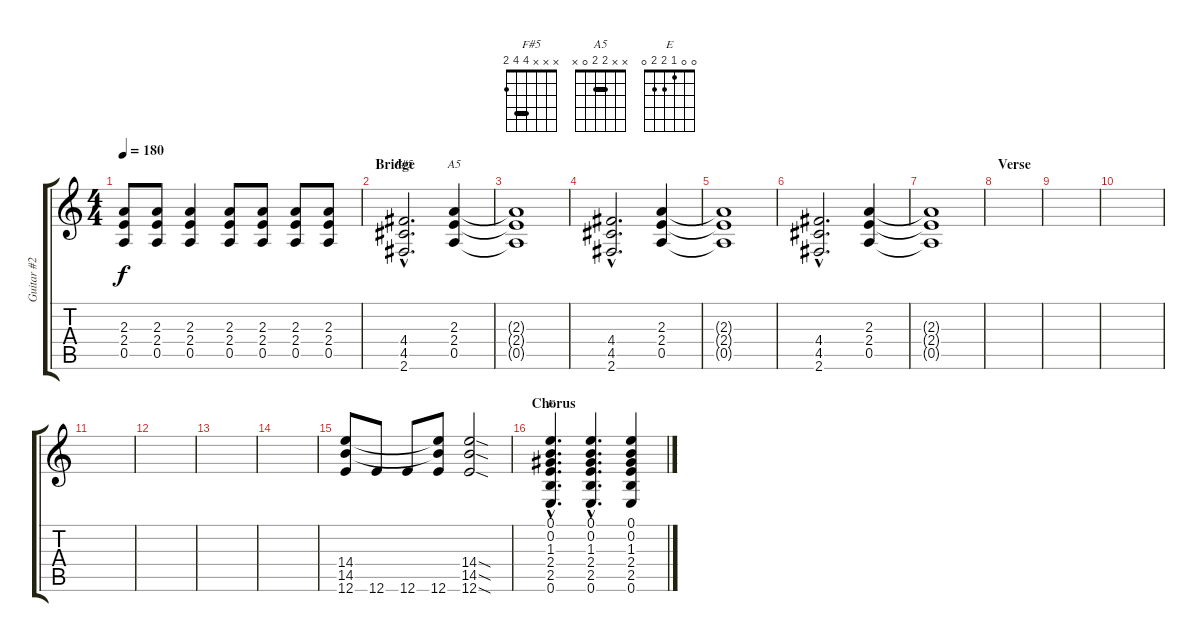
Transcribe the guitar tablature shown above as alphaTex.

\track ("Guitar #2" "Guitar #2") {instrument distortionguitar}
\staff {score tabs}
\tuning (E4 B3 G3 D3 A2 E2) {hide}
\chord ("F#5" x x x 4 4 2) {barre 4}
\chord ("A5" x x 2 2 0 x) {barre 2}
\chord ("E" 0 0 1 2 2 0)
\ts (4 4)
\tempo 180
\clef g2
\ks c
(2.3{t} 2.4{t} 0.5{t}).8{dy f} (2.3 2.4 0.5).8 (2.3 2.4 0.5).4 (2.3 2.4 0.5).8 (2.3 2.4 0.5).8 (2.3 2.4 0.5).8 (2.3 2.4 0.5).8 |
\section ("" "Bridge")
(4.4{hac} 4.5{hac} 2.6{hac}).2{d ch "F#5"} (2.3 2.4 0.5).4{ch "A5"} |
(2.3{t} 2.4{t} 0.5{t}).1 |
(4.4{hac} 4.5{hac} 2.6{hac}).2{d} (2.3 2.4 0.5).4 |
(2.3{t} 2.4{t} 0.5{t}).1 |
(4.4{hac} 4.5{hac} 2.6{hac}).2{d} (2.3 2.4 0.5).4 |
(2.3{t} 2.4{t} 0.5{t}).1 |
\section ("" "Verse")
|
|
|
|
|
|
|
(14.4 14.5 12.6).8 12.6.8 12.6.8 (14.4{t} 14.5{t} 12.6).8 (14.4{sod} 14.5{sod} 12.6{sod}).2 |
\section ("" "Chorus")
(0.1{hac} 0.2{hac} 1.3{hac} 2.4{hac} 2.5{hac} 0.6{hac}).4{d ch "E"} (0.1{hac} 0.2{hac} 1.3{hac} 2.4{hac} 2.5{hac} 0.6{hac}).4{d} (0.1 0.2 1.3 2.4 2.5 0.6).4
